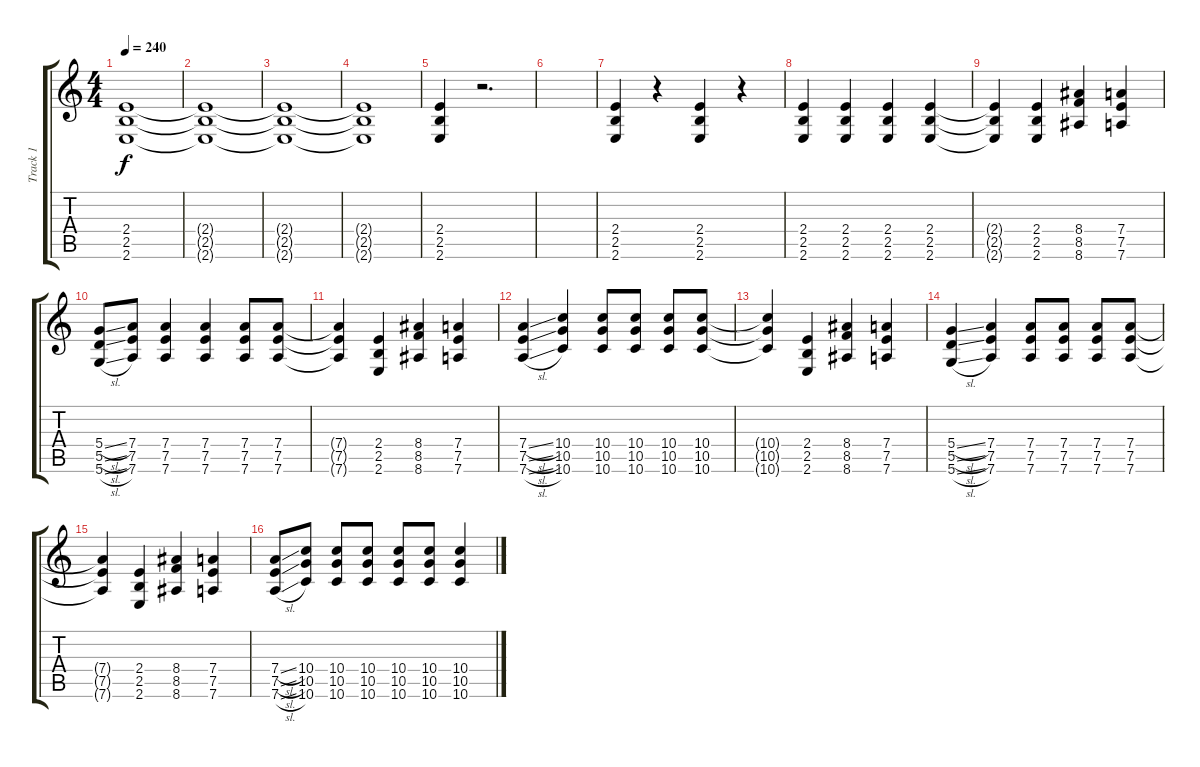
\track ("Track 1" "Track 1") {instrument distortionguitar}
\staff {score tabs}
\tuning (E4 B3 G3 D3 A2 D2) {hide}
\ts (4 4)
\tempo 240
\clef g2
\ks c
(2.4{t} 2.5{t} 2.6{t}).1{dy f} |
(2.4{t} 2.5{t} 2.6{t}).1 |
(2.4{t} 2.5{t} 2.6{t}).1 |
(2.4{t} 2.5{t} 2.6{t}).1 |
(2.4 2.5 2.6).4 r.2{d} |
|
(2.4 2.5 2.6).4 r.4 (2.4 2.5 2.6).4 r.4 |
(2.4 2.5 2.6).4 (2.4 2.5 2.6).4 (2.4 2.5 2.6).4 (2.4 2.5 2.6).4 |
(2.4{t} 2.5{t} 2.6{t}).4 (2.4 2.5 2.6).4 (8.4 8.5 8.6).4 (7.4 7.5 7.6).4 |
(5.4{sl} 5.5{sl} 5.6{sl}).8 (7.4 7.5 7.6).8 (7.4 7.5 7.6).4 (7.4 7.5 7.6).4 (7.4 7.5 7.6).8 (7.4 7.5 7.6).8 |
(7.4{t} 7.5{t} 7.6{t}).4 (2.4 2.5 2.6).4 (8.4 8.5 8.6).4 (7.4 7.5 7.6).4 |
(7.4{sl} 7.5{sl} 7.6{sl}).4 (10.4 10.5 10.6).4 (10.4 10.5 10.6).8 (10.4 10.5 10.6).8 (10.4 10.5 10.6).8 (10.4 10.5 10.6).8 |
(10.4{t} 10.5{t} 10.6{t}).4 (2.4 2.5 2.6).4 (8.4 8.5 8.6).4 (7.4 7.5 7.6).4 |
(5.4{sl} 5.5{sl} 5.6{sl}).4 (7.4 7.5 7.6).4 (7.4 7.5 7.6).8 (7.4 7.5 7.6).8 (7.4 7.5 7.6).8 (7.4 7.5 7.6).8 |
(7.4{t} 7.5{t} 7.6{t}).4 (2.4 2.5 2.6).4 (8.4 8.5 8.6).4 (7.4 7.5 7.6).4 |
(7.4{sl} 7.5{sl} 7.6{sl}).8 (10.4 10.5 10.6).8 (10.4 10.5 10.6).8 (10.4 10.5 10.6).8 (10.4 10.5 10.6).8 (10.4 10.5 10.6).8 (10.4 10.5 10.6).4
